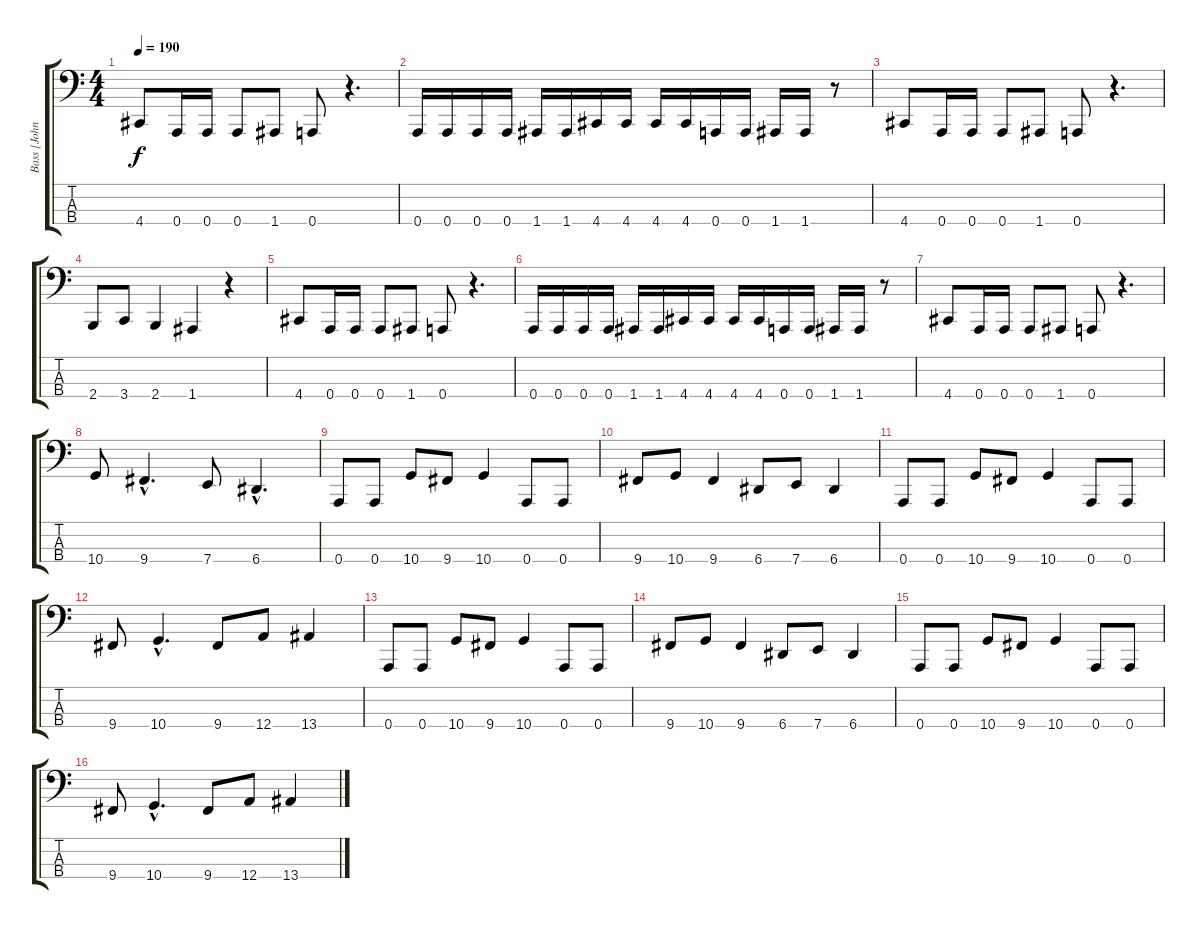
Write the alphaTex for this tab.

\track ("Bass [John Vesano]" "Bass [John") {instrument electricbasspick}
\staff {score tabs}
\tuning (D2 A1 E1 A0) {hide}
\ts (4 4)
\tempo 190
\clef f4
\ks c
4.4.8{dy f} 0.4.16 0.4.16 0.4.8 1.4.8 0.4.8 r.4{d} |
0.4.16 0.4.16 0.4.16 0.4.16 1.4.16 1.4.16 4.4.16 4.4.16 4.4.16 4.4.16 0.4.16 0.4.16 1.4.16 1.4.16 r.8 |
4.4.8 0.4.16 0.4.16 0.4.8 1.4.8 0.4.8 r.4{d} |
2.4.8 3.4.8 2.4.4 1.4.4 r.4 |
4.4.8 0.4.16 0.4.16 0.4.8 1.4.8 0.4.8 r.4{d} |
0.4.16 0.4.16 0.4.16 0.4.16 1.4.16 1.4.16 4.4.16 4.4.16 4.4.16 4.4.16 0.4.16 0.4.16 1.4.16 1.4.16 r.8 |
4.4.8 0.4.16 0.4.16 0.4.8 1.4.8 0.4.8 r.4{d} |
10.4.8 9.4{hac}.4{d} 7.4.8 6.4{hac}.4{d} |
0.4.8 0.4.8 10.4.8 9.4.8 10.4.4 0.4.8 0.4.8 |
9.4.8 10.4.8 9.4.4 6.4.8 7.4.8 6.4.4 |
0.4.8 0.4.8 10.4.8 9.4.8 10.4.4 0.4.8 0.4.8 |
9.4.8 10.4{hac}.4{d} 9.4.8 12.4.8 13.4.4 |
0.4.8 0.4.8 10.4.8 9.4.8 10.4.4 0.4.8 0.4.8 |
9.4.8 10.4.8 9.4.4 6.4.8 7.4.8 6.4.4 |
0.4.8 0.4.8 10.4.8 9.4.8 10.4.4 0.4.8 0.4.8 |
9.4.8 10.4{hac}.4{d} 9.4.8 12.4.8 13.4.4
